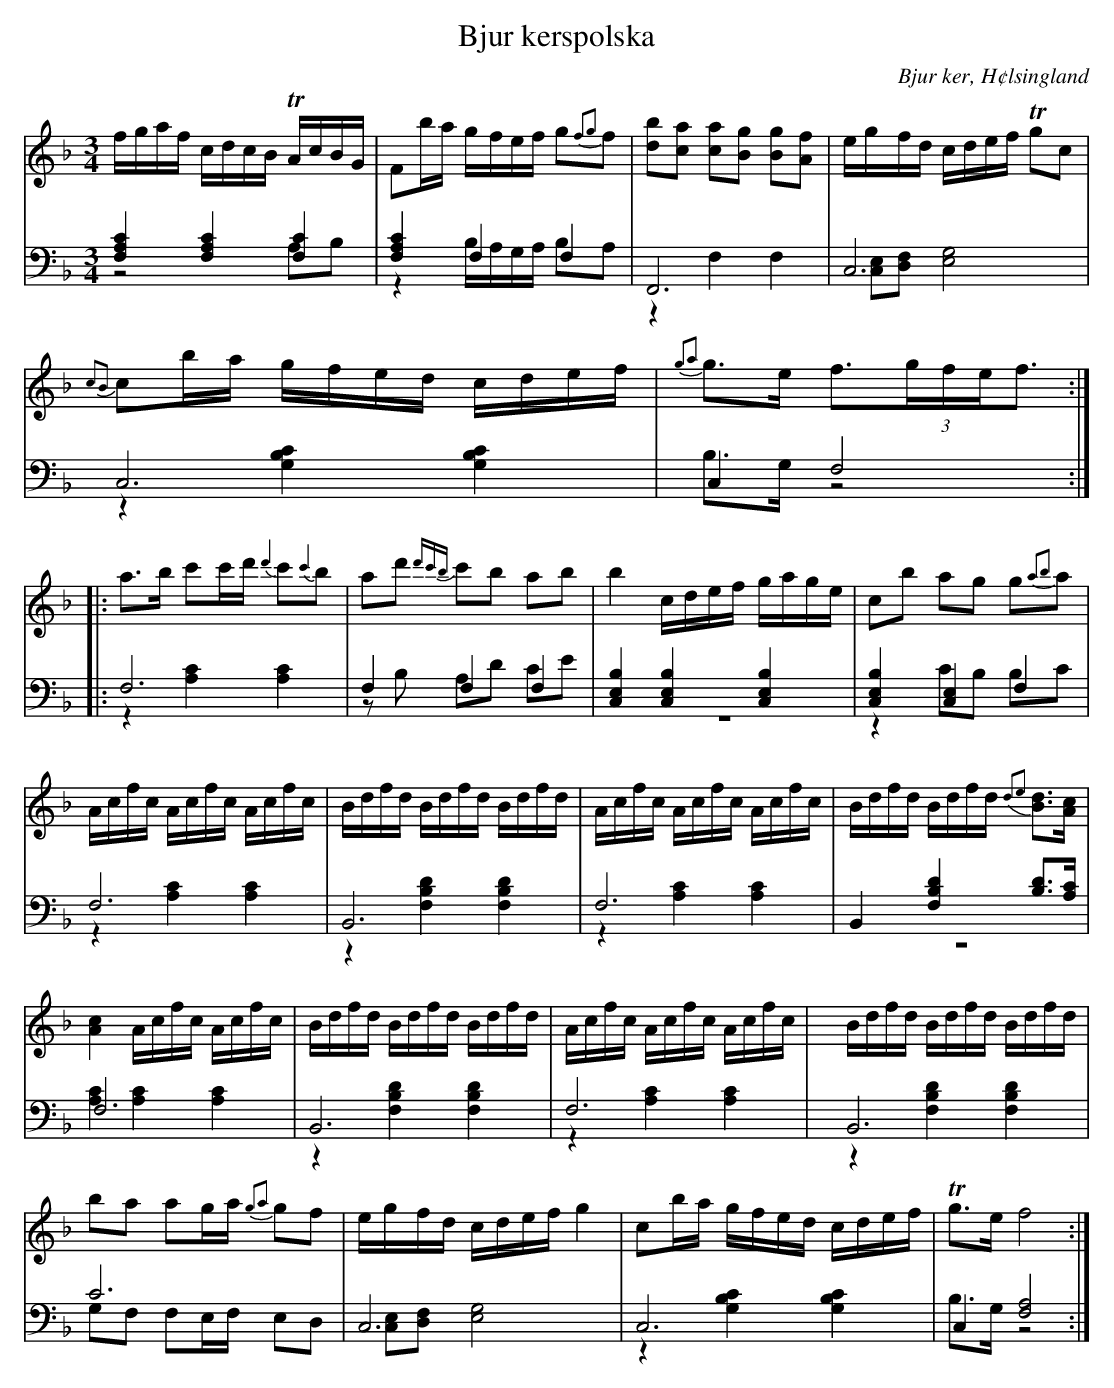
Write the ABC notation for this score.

X:1
T: Bjur kerspolska
O: Bjur ker, H¢lsingland
M: 3/4
L: 1/16
K: F
V:1
V:2
V:3 merge
V:1
fgaf cdcB TAcBG|F2ba gfef g2{f2g2}f2|[d2b2][c2a2] [c2a2][B2g2] [B2g2][A2f2] |egfd cdef Tg2c2|
{c2B2}c2ba gfed cdef|{g2a2}g2>e2 f3(3gfef3:|
|:a2>b2 c'2c'd' {d'2}c'2{c'2}b2|a2d'2 {d'4/3c'4/3b4/3}c'2b2 a2b2|b4 cdef gage|c2b2 a2g2 g2{a2b2}a2|
Acfc Acfc Acfc|Bdfd Bdfd Bdfd|Acfc Acfc Acfc|Bdfd Bdfd {d2e2}[B2d2]>[A2c2]|
[A4c4] Acfc Acfc|Bdfd Bdfd Bdfd|Acfc Acfc Acfc|Bdfd Bdfd Bdfd|
b2a2 a2ga {g2a2}g2f2|egfd cdef g4|c2ba gfed cdef|Tg2>e2 f8:|
V:2 clef=bass
[F,4A,4C4] [F,4A,4C4] [F,4C4]|[F,4A,4C4] F,4 F,4|F,,12|C,12|
C,12|C,4 F,8:|
|:F,12|F,4 F,4 F,4|[C,4E,4B,4] [C,4E,4B,4] [C,4E,4B,4]|[C,4E,4B,4] [C,4E,4] F,4|
F,12|B,,12|F,12|B,,4 [F,4B,4D4] [B,2D2]>[A,2C2]|
F,12|B,,12|F,12|B,,12|
C12|C,12|C,12|C,4 [F,8A,8]:|
V:3 clef=bass
z8 A,2B,2|z4 B,A,G,A, B,2A,2|z4 F,4 F,4|[C,2E,2][D,2F,2] [E,8G,8]|
z4 [G,4B,4C4] [G,4B,4C4]|B,2>G,2 z8:|
|:z4 [A,4C4] [A,4C4]|z2B,2 A,2D2 C2E2|z12|z4 C2B,2 B,2C2|
z4 [A,4C4] [A,4C4]|z4 [F,4B,4D4] [F,4B,4D4]|z4 [A,4C4] [A,4C4]|z12|
[A,4C4] [A,4C4] [A,4C4]|z4 [F,4B,4D4] [F,4B,4D4]|z4 [A,4C4] [A,4C4]|
|z4 [F,4B,4D4] [F,4B,4D4]|G,2F,2 F,2E,F, E,2D,2|[C,2E,2][D,2F,2] [E,8G,8]|z4 [G,4B,4C4] [G,4B,4C4]|B,2>G,2 z8:|
